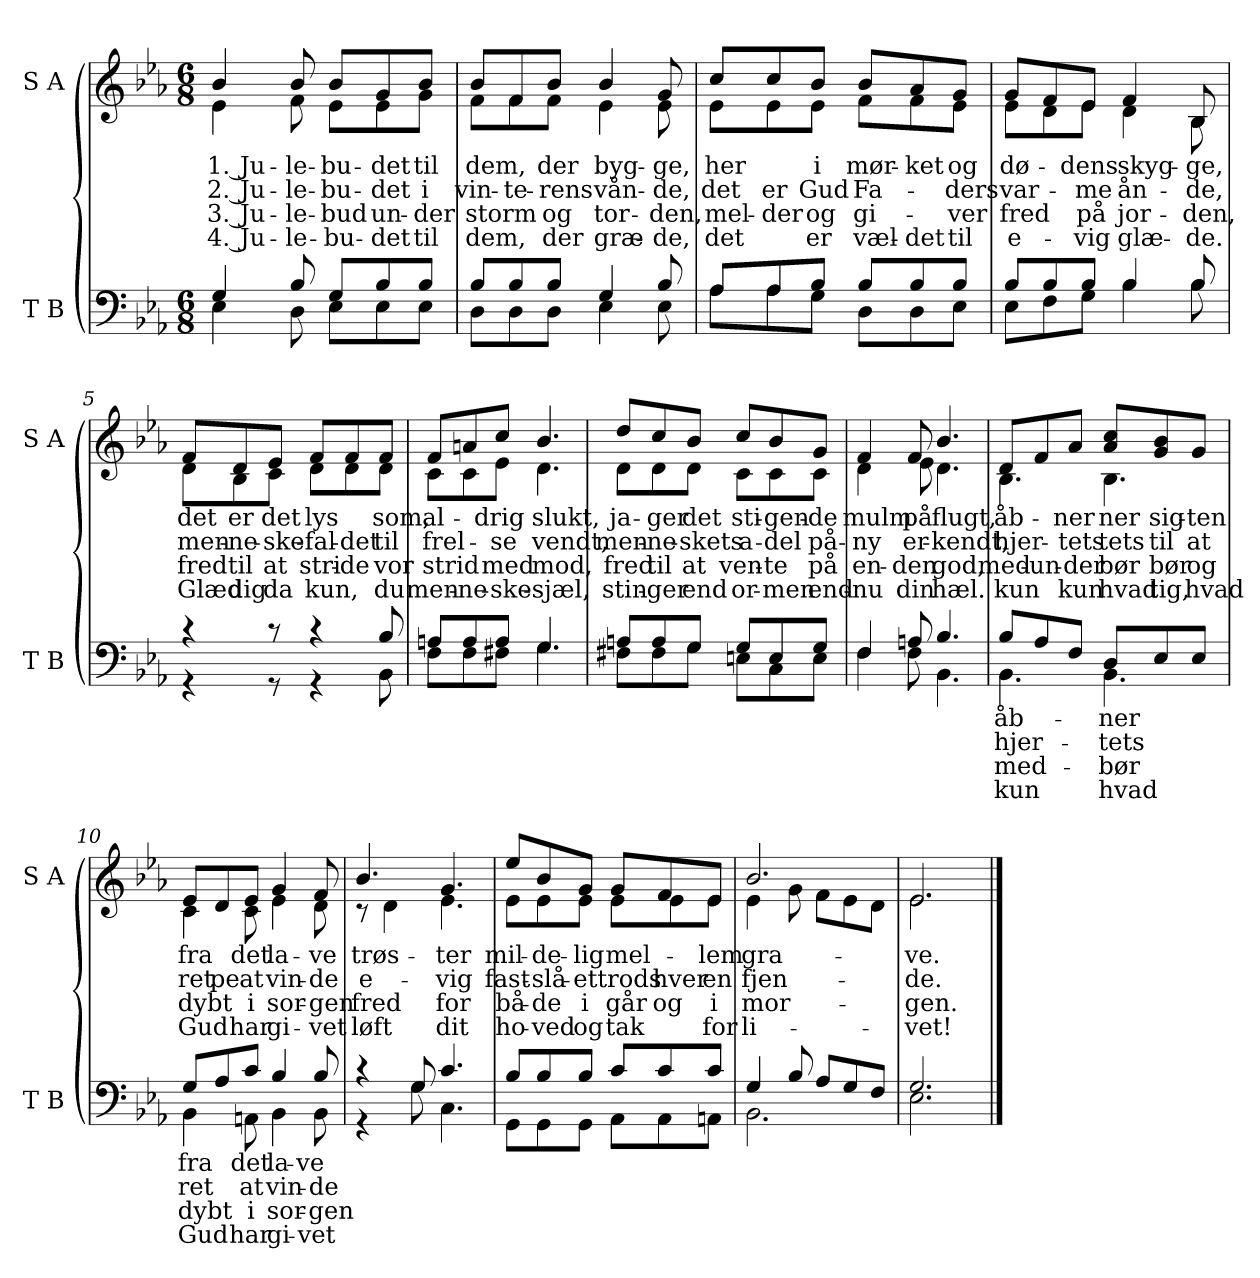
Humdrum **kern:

**kern	**text	**text	**text	**text	**kern	**text	**text	**text	**text
*part2	*part2	*part2	*part2	*part2	*part1	*part1	*part1	*part1	*part1
*staff2	*staff2	*staff2	*staff2	*staff2	*staff1	*staff1	*staff1	*staff1	*staff1
*I"T B	*	*	*	*	*I"S A	*	*	*	*
*I'T B	*	*	*	*	*I'S A	*	*	*	*
*clefF4	*	*	*	*	*clefG2	*	*	*	*
*k[b-e-a-]	*	*	*	*	*k[b-e-a-]	*	*	*	*
*M6/8	*	*	*	*	*M6/8	*	*	*	*
*MM75	*	*	*	*	*MM75	*	*	*	*
=1	=1	=1	=1	=1	=1	=1	=1	=1	=1
*^	*	*	*	*	*	*	*	*	*
!	!	!	!	!	!	!	!LO:LY:b	!LO:LY:b	!LO:LY:b	!LO:LY:b
*	*	*	*	*	*	*^	*	*	*	*
4G/	4E-\	.	.	.	.	4b-/	4e-\	1. Ju-	2. Ju-	3. Ju-	4. Ju-
!	!	!	!	!	!	!	!	!LO:LY:b	!LO:LY:b	!LO:LY:b	!LO:LY:b
8B-/	8D\	.	.	.	.	8b-/	8f\	-le-	-le-	-le-	-le-
!	!	!	!	!	!	!	!	!LO:LY:b	!LO:LY:b	!LO:LY:b	!LO:LY:b
8G/L	8E-\L	.	.	.	.	8b-/L	8e-\L	-bu-	-bu-	-bud	-bu-
!	!	!	!	!	!	!	!	!LO:LY:b	!LO:LY:b	!LO:LY:b	!LO:LY:b
8B-/	8E-\	.	.	.	.	8g/	8e-\	-det	-det	un-	-det
!	!	!	!	!	!	!	!	!LO:LY:b	!LO:LY:b	!LO:LY:b	!LO:LY:b
8B-/J	8E-\J	.	.	.	.	8b-/J	8g\J	til	i	-der	til
=2	=2	=2	=2	=2	=2	=2	=2	=2	=2	=2	=2
!	!	!	!	!	!	!	!	!LO:LY:b	!LO:LY:b	!LO:LY:b	!LO:LY:b
8B-/L	8D\L	.	.	.	.	8b-/L	8f\L	dem,	vin-	storm	dem,
!	!	!	!	!	!	!	!	!	!LO:LY:b	!	!
8B-/	8D\	.	.	.	.	8f/	8f\	.	-te-	.	.
!	!	!	!	!	!	!	!	!LO:LY:b	!LO:LY:b	!LO:LY:b	!LO:LY:b
8B-/J	8D\J	.	.	.	.	8b-/J	8f\J	der	-rens	og	der
!	!	!	!	!	!	!	!	!LO:LY:b	!LO:LY:b	!LO:LY:b	!LO:LY:b
4G/	4E-\	.	.	.	.	4b-/	4e-\	byg-	vån-	tor-	græ-
!	!	!	!	!	!	!	!	!LO:LY:b	!LO:LY:b	!LO:LY:b	!LO:LY:b
8B-/	8E-\	.	.	.	.	8g/	8e-\	-ge,	-de,	-den,	-de,
=3	=3	=3	=3	=3	=3	=3	=3	=3	=3	=3	=3
!	!	!	!	!	!	!	!	!LO:LY:b	!LO:LY:b	!LO:LY:b	!LO:LY:b
8A-/L	8A-\L	.	.	.	.	8cc/L	8e-\L	her	det	mel-	det
!	!	!	!	!	!	!	!	!	!LO:LY:b	!LO:LY:b	!
8A-/	8A-\	.	.	.	.	8cc/	8e-\	.	er	-der	.
!	!	!	!	!	!	!	!	!LO:LY:b	!LO:LY:b	!LO:LY:b	!LO:LY:b
8B-/J	8G\J	.	.	.	.	8b-/J	8e-\J	i	Gud	og	er
!	!	!	!	!	!	!	!	!LO:LY:b	!LO:LY:b	!LO:LY:b	!LO:LY:b
8B-/L	8D\L	.	.	.	.	8b-/L	8f\L	mør-	Fa-	gi-	væl-
!	!	!	!	!	!	!	!	!LO:LY:b	!	!	!LO:LY:b
8B-/	8D\	.	.	.	.	8a-/	8f\	-ket	.	.	-det
!	!	!	!	!	!	!	!	!LO:LY:b	!LO:LY:b	!LO:LY:b	!LO:LY:b
8B-/J	8E-\J	.	.	.	.	8g/J	8e-\J	og	-ders	-ver	til
!!LO:LB:g=z	!!
=4	=4	=4	=4	=4	=4	=4	=4	=4	=4	=4	=4
!	!	!	!	!	!	!	!	!LO:LY:b	!LO:LY:b	!LO:LY:b	!LO:LY:b
8B-/L	8E-\L	.	.	.	.	8g/L	8e-\L	dø-	var-	fred	e-
8B-/	8F\	.	.	.	.	8f/	8d\	.	.	.	.
!	!	!	!	!	!	!	!	!LO:LY:b	!LO:LY:b	!LO:LY:b	!LO:LY:b
8B-/J	8G\J	.	.	.	.	8e-/J	8e-\J	-dens	-me	på	-vig
!	!	!	!	!	!	!	!	!LO:LY:b	!LO:LY:b	!LO:LY:b	!LO:LY:b
4B-/	4B-\	.	.	.	.	4f/	4d\	skyg-	ån-	jor-	glæ-
!	!	!	!	!	!	!	!	!LO:LY:b	!LO:LY:b	!LO:LY:b	!LO:LY:b
8B-/	8B-\	.	.	.	.	8B-/	8B-\	-ge,	-de,	-den,	-de.
=5	=5	=5	=5	=5	=5	=5	=5	=5	=5	=5	=5
!	!	!	!	!	!	!	!	!LO:LY:b	!LO:LY:b	!LO:LY:b	!LO:LY:b
4r	4r	.	.	.	.	8f/L	8d\L	det	men-	fred	Glæd
!	!	!	!	!	!	!	!	!LO:LY:b	!LO:LY:b	!LO:LY:b	!LO:LY:b
.	.	.	.	.	.	8d/	8B-\	er	-ne-	til	dig
!	!	!	!	!	!	!	!	!LO:LY:b	!LO:LY:b	!LO:LY:b	!LO:LY:b
8r	8r	.	.	.	.	8e-/J	8c\J	det	-ske-	at	da
!	!	!	!	!	!	!	!	!LO:LY:b	!LO:LY:b	!LO:LY:b	!LO:LY:b
4r	4r	.	.	.	.	8f/L	8d\L	lys	-fal-	stri-	kun,
!	!	!	!	!	!	!	!	!	!LO:LY:b	!LO:LY:b	!
.	.	.	.	.	.	8f/	8d\	.	-det	-de	.
!	!	!	!	!	!	!	!	!LO:LY:b	!LO:LY:b	!LO:LY:b	!LO:LY:b
8B-/	8BB-\	.	.	.	.	8f/J	8d\J	som,	til	vor	du
=6	=6	=6	=6	=6	=6	=6	=6	=6	=6	=6	=6
!	!	!	!	!	!	!	!	!LO:LY:b	!LO:LY:b	!LO:LY:b	!LO:LY:b
8An/L	8F\L	.	.	.	.	8f/L	8c\L	al-	frel-	strid	men-
!	!	!	!	!	!	!	!	!	!	!	!LO:LY:b
8A/	8F\	.	.	.	.	8an/	8c\	.	.	.	-ne-
!	!	!	!	!	!	!	!	!LO:LY:b	!LO:LY:b	!LO:LY:b	!LO:LY:b
8A/J	8F#X\J	.	.	.	.	8cc/J	8e-\J	-drig	-se	med	-ske-
!	!	!	!	!	!	!	!	!LO:LY:b	!LO:LY:b	!LO:LY:b	!LO:LY:b
4.G/	4.G\	.	.	.	.	4.b-/	4.d\	slukt,	vendt,	mod,	-sjæl,
!!LO:LB:g=z	!!
=7	=7	=7	=7	=7	=7	=7	=7	=7	=7	=7	=7
!	!	!	!	!	!	!	!	!LO:LY:b	!LO:LY:b	!LO:LY:b	!LO:LY:b
8An/L	8F#X\L	.	.	.	.	8dd/L	8d\L	ja-	men-	fred	stin-
!	!	!	!	!	!	!	!	!LO:LY:b	!LO:LY:b	!LO:LY:b	!LO:LY:b
8A/	8F#\	.	.	.	.	8cc/	8d\	-ger	-ne-	til	-ger
!	!	!	!	!	!	!	!	!LO:LY:b	!LO:LY:b	!LO:LY:b	!LO:LY:b
8G/J	8G\J	.	.	.	.	8b-/J	8d\J	det	-skets	at	end
!	!	!	!	!	!	!	!	!LO:LY:b	!LO:LY:b	!LO:LY:b	!LO:LY:b
8G/L	8En\L	.	.	.	.	8cc/L	8c\L	sti-	a-	ven-	or-
!	!	!	!	!	!	!	!	!LO:LY:b	!LO:LY:b	!LO:LY:b	!LO:LY:b
8E/	8C\	.	.	.	.	8b-/	8c\	-gen-	-del	-te	-men
!	!	!	!	!	!	!	!	!LO:LY:b	!LO:LY:b	!LO:LY:b	!LO:LY:b
8G/J	8E\J	.	.	.	.	8g/J	8c\J	-de	på-	på	end-
=8	=8	=8	=8	=8	=8	=8	=8	=8	=8	=8	=8
!	!	!	!	!	!	!	!	!LO:LY:b	!LO:LY:b	!LO:LY:b	!LO:LY:b
4F/	4F\	.	.	.	.	4f/	4d\	mulm	-ny	en-	-nu
!	!	!	!	!	!	!	!	!LO:LY:b	!LO:LY:b	!LO:LY:b	!LO:LY:b
8An/	8F\	.	.	.	.	8f/	8e-\	på	er-	-den	din
!	!	!	!	!	!	!	!	!LO:LY:b	!LO:LY:b	!LO:LY:b	!LO:LY:b
4.B-/	4.BB-\	.	.	.	.	4.b-/	4.d\	flugt,	-kendt,	god,	hæl.
=9	=9	=9	=9	=9	=9	=9	=9	=9	=9	=9	=9
!	!	!LO:LY:b	!LO:LY:b	!LO:LY:b	!LO:LY:b	!	!	!LO:LY:b	!LO:LY:b	!LO:LY:b	!LO:LY:b
!	!	!	!	!	!	!	!	!LO:LY:a	!LO:LY:a	!LO:LY:a	!LO:LY:a
8B-/L	4.BB-\	åb-	hjer-	med-	kun	8d/L	4.B-\	åb-	hjer-	med-	kun
!	!	!	!	!	!	!	!	!	!	!LO:LY:b	!
8A-/	.	.	.	.	.	8f/	.	.	.	un-	.
!	!	!	!	!	!	!	!	!LO:LY:b	!LO:LY:b	!LO:LY:b	!LO:LY:b
8F/J	.	.	.	.	.	8a-/J	.	-ner	-tets	-der	kun
!	!	!LO:LY:b	!LO:LY:b	!LO:LY:b	!LO:LY:b	!	!	!LO:LY:b	!LO:LY:b	!LO:LY:b	!LO:LY:b
!	!	!	!	!	!	!	!	!LO:LY:a	!LO:LY:a	!LO:LY:a	!LO:LY:a
8D/L	4.BB-\	ner	-tets	-bør	hvad	8a-/ 8cc/L	4.B-\	-ner	-tets	-bør	hvad
!	!	!	!	!	!	!	!	!LO:LY:b	!LO:LY:b	!LO:LY:b	!LO:LY:b
8E-/	.	.	.	.	.	8g/ 8b-/	.	-sig-	til	-bør	-tig,
!	!	!	!	!	!	!	!	!LO:LY:b	!LO:LY:b	!LO:LY:b	!LO:LY:b
8E-/J	.	.	.	.	.	8g/J	.	-ten	at	og	hvad
!!LO:PB:g=z	!!
=10	=10	=10	=10	=10	=10	=10	=10	=10	=10	=10	=10
!	!	!LO:LY:b	!LO:LY:b	!LO:LY:b	!LO:LY:b	!	!	!LO:LY:b	!LO:LY:b	!LO:LY:b	!LO:LY:b
!	!	!	!	!	!	!	!	!LO:LY:a	!LO:LY:a	!LO:LY:a	!
8G/L	4BB-\	fra	ret	dybt	Gud	8e-/L	4c\	fra	ret	dybt	Gud
!	!	!	!	!	!	!	!	!	!LO:LY:b	!	!
8A-/	.	.	.	.	.	8d/	.	.	-pe	.	.
!	!	!LO:LY:b	!LO:LY:b	!LO:LY:b	!LO:LY:b	!	!	!LO:LY:b	!LO:LY:b	!LO:LY:b	!LO:LY:b
!	!	!	!	!	!	!	!	!LO:LY:a	!LO:LY:a	!LO:LY:a	!
8c/J	8AAn\	det	at	i	har	8e-/J	8c\	det	at	i	har
!	!	!LO:LY:b	!LO:LY:b	!LO:LY:b	!LO:LY:b	!	!	!LO:LY:b	!LO:LY:b	!LO:LY:b	!LO:LY:b
!	!	!	!	!	!	!	!	!LO:LY:a	!LO:LY:a	!LO:LY:a	!
4B-/	4BB-\	la-	vin-	sor-	gi-	4g/	4e-\	la-	vin-	sor-	gi-
!	!	!LO:LY:b	!LO:LY:b	!LO:LY:b	!LO:LY:b	!	!	!LO:LY:b	!LO:LY:b	!LO:LY:b	!LO:LY:b
!	!	!	!	!	!	!	!	!LO:LY:a	!LO:LY:a	!LO:LY:a	!
8B-/	8BB-\	-ve	-de	-gen	-vet	8f/	8d\	-ve	-de	-gen	-vet
=11	=11	=11	=11	=11	=11	=11	=11	=11	=11	=11	=11
!	!	!	!	!	!	!	!	!LO:LY:b	!LO:LY:b	!LO:LY:b	!LO:LY:b
4r	4r	.	.	.	.	4.b-/	8r	trøs-	e-	fred	løft
.	.	.	.	.	.	.	4d\	.	.	.	.
8G/	8G\	.	.	.	.	.	.	.	.	.	.
!	!	!	!	!	!	!	!	!LO:LY:b	!LO:LY:b	!LO:LY:b	!LO:LY:b
4.c/	4.C\	.	.	.	.	4.g/	4.e-\	-ter	-vig	for	dit
=12	=12	=12	=12	=12	=12	=12	=12	=12	=12	=12	=12
!	!	!	!	!	!	!	!	!LO:LY:b	!LO:LY:b	!LO:LY:b	!LO:LY:b
8B-/L	8GG\L	.	.	.	.	8ee-/L	8e-\L	mil-	fast-	bå-	ho-
!	!	!	!	!	!	!	!	!LO:LY:b	!LO:LY:b	!LO:LY:b	!LO:LY:b
8B-/	8GG\	.	.	.	.	8b-/	8e-\	-de-	-slå-	-de	-ved
!	!	!	!	!	!	!	!	!LO:LY:b	!LO:LY:b	!LO:LY:b	!LO:LY:b
8B-/J	8GG\J	.	.	.	.	8g/J	8e-\J	-lig	-et	i	og
!	!	!	!	!	!	!	!	!LO:LY:b	!LO:LY:b	!LO:LY:b	!LO:LY:b
8c/L	8AA-\L	.	.	.	.	8g/L	8e-\L	mel-	trods	går	tak
!	!	!	!	!	!	!	!	!	!LO:LY:b	!LO:LY:b	!
8c/	8AA-\	.	.	.	.	8f/	8e-\	.	hver	og	.
!	!	!	!	!	!	!	!	!LO:LY:b	!LO:LY:b	!LO:LY:b	!LO:LY:b
8c/J	8AAn\J	.	.	.	.	8e-/J	8e-\J	-lem	en	i	for
=13	=13	=13	=13	=13	=13	=13	=13	=13	=13	=13	=13
!	!	!	!	!	!	!	!	!LO:LY:b	!LO:LY:b	!LO:LY:b	!LO:LY:b
4G/	2.BB-\	.	.	.	.	2.b-/	4e-\	gra-	fjen-	mor-	li-
8B-/	.	.	.	.	.	.	8g\	.	.	.	.
8A-/L	.	.	.	.	.	.	8f\L	.	.	.	.
8G/	.	.	.	.	.	.	8e-\	.	.	.	.
8F/J	.	.	.	.	.	.	8d\J	.	.	.	.
=14	=14	=14	=14	=14	=14	=14	=14	=14	=14	=14	=14
!	!	!	!	!	!	!	!	!LO:LY:b	!LO:LY:b	!LO:LY:b	!LO:LY:b
2.G/	2.E-\	.	.	.	.	2.e-/	2.e-\	-ve.	-de.	-gen.	-vet!
*v	*v	*	*	*	*	*	*	*	*	*	*
*	*	*	*	*	*v	*v	*	*	*	*
==	==	==	==	==	==	==	==	==	==
*-	*-	*-	*-	*-	*-	*-	*-	*-	*-
